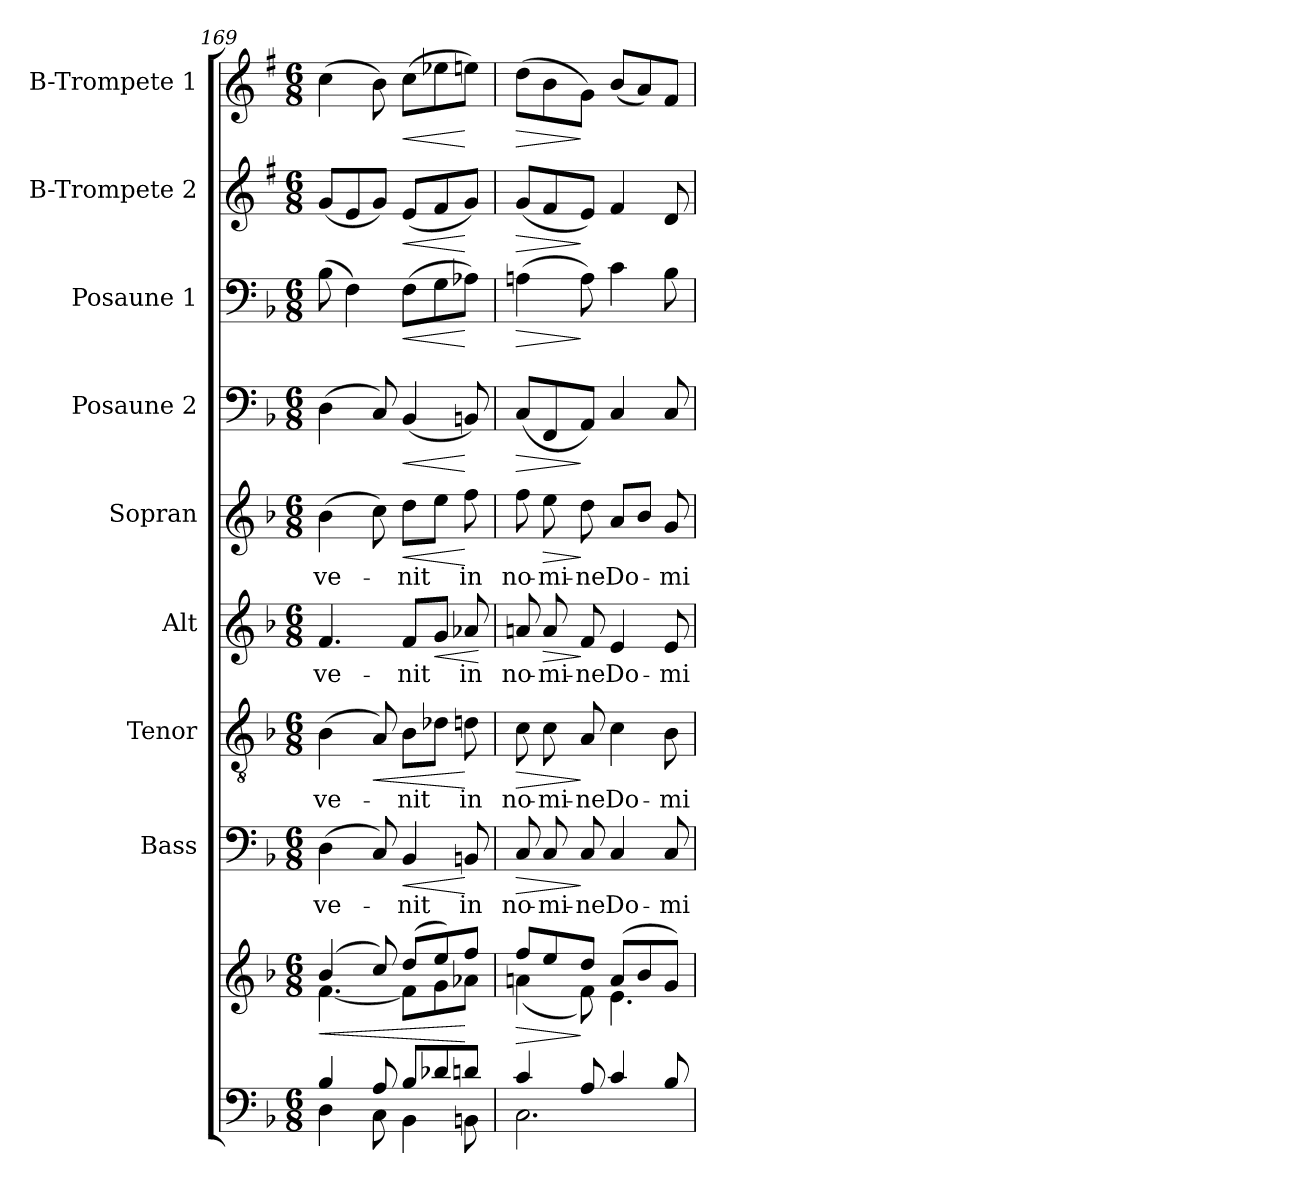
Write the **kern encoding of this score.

**kern	**kern	**dynam	**kern	**text	**dynam	**kern	**text	**dynam	**kern	**text	**dynam	**kern	**text	**dynam	**kern	**dynam	**kern	**dynam	**kern	**dynam	**kern	**dynam
*part9	*part9	*part9	*part8	*part8	*part8	*part7	*part7	*part7	*part6	*part6	*part6	*part5	*part5	*part5	*part4	*part4	*part3	*part3	*part2	*part2	*part1	*part1
*staff10	*staff9	*staff9/10	*staff8	*staff8	*staff8	*staff7	*staff7	*staff7	*staff6	*staff6	*staff6	*staff5	*staff5	*staff5	*staff4	*staff4	*staff3	*staff3	*staff2	*staff2	*staff1	*staff1
*	*	*	*I"Bass	*	*	*I"Tenor	*	*	*I"Alt	*	*	*I"Sopran	*	*	*I"Posaune 2	*	*I"Posaune 1	*	*I"B-Trompete 2	*	*I"B-Trompete 1	*
*	*	*	*I'B.	*	*	*I'T.	*	*	*I'A.	*	*	*I'S.	*	*	*I'Pos. 2	*	*I'Pos. 1	*	*I'B Trp. 2	*	*I'B Trp. 1	*
*clefF4	*clefG2	*	*clefF4	*	*	*clefGv2	*	*	*clefG2	*	*	*clefG2	*	*	*clefF4	*	*clefF4	*	*clefG2	*	*clefG2	*
*	*	*	*	*	*	*	*	*	*	*	*	*	*	*	*	*	*	*	*ITrd1c2	*	*ITrd1c2	*
*k[b-]	*k[b-]	*	*k[b-]	*	*	*k[b-]	*	*	*k[b-]	*	*	*k[b-]	*	*	*k[b-]	*	*k[b-]	*	*k[b-]	*	*k[b-]	*
*F:	*F:	*	*F:	*	*	*F:	*	*	*F:	*	*	*F:	*	*	*F:	*	*F:	*	*F:	*	*F:	*
*M6/8	*M6/8	*	*M6/8	*	*	*M6/8	*	*	*M6/8	*	*	*M6/8	*	*	*M6/8	*	*M6/8	*	*M6/8	*	*M6/8	*
=169	=169	=169	=169	=169	=169	=169	=169	=169	=169	=169	=169	=169	=169	=169	=169	=169	=169	=169	=169	=169	=169	=169
*^	*	*	*	*	*	*	*	*	*	*	*	*	*	*	*	*	*	*	*	*	*	*
!	!	!	!LO:HP:b	!	!LO:LY:b	!	!	!LO:LY:b	!	!	!LO:LY:b	!	!	!LO:LY:b	!	!	!	!	!	!	!	!	!
*	*	*^	*	*	*	*	*	*	*	*	*	*	*	*	*	*	*	*	*	*	*	*	*
4B-/	4D\	(4b-/	[<4.f\	<	(>4D\	ve-	.	(>4B-\	ve-	.	4.f/	ve-	.	(>4b-\	ve-	.	(>4D\	.	(>8B-\	.	(<8f/L	.	(>4b-\	.
.	.	.	.	.	.	.	.	.	.	.	.	.	.	.	.	.	.	.	4F\)	.	8d/	.	.	.
!	!	!	!	!	!	!	!	!	!	!LO:HP:b	!	!	!	!	!	!	!	!	!	!	!	!	!	!
8A/	8C\	8cc/)	.	.	8C/)	.	.	8A/)	.	<	.	.	.	8cc\)	.	.	8C/)	.	.	.	8f/J)	.	8a\)	.
!	!	!	!	!	!	!LO:LY:b	!LO:HP:b	!	!LO:LY:b	!	!	!LO:LY:b	!	!	!LO:LY:b	!LO:HP:b	!	!LO:HP:b	!	!LO:HP:b	!	!LO:HP:b	!	!LO:HP:b
8B-/L	4BB-\	(>8dd/L	8f\L]	.	4BB-/	-nit	<	8B-\L	-nit	.	8f/L	-nit	.	8dd\L	-nit	<	(<4BB-/	<	(>8F\L	<	(<8d/L	<	(>8b-\L	<
!	!	!	!	!	!	!	!	!	!	!	!	!	!LO:HP:b	!	!	!	!	!	!	!	!	!	!	!
8d-X/	.	8ee/)	8g\	.	.	.	.	8d-X\J	.	.	8g/J	.	<	8ee\J	.	.	.	.	8G\	.	8e/	.	8dd-X\	.
!	!	!	!	!	!	!LO:LY:b	!	!	!LO:LY:b	!	!	!LO:LY:b	!	!	!LO:LY:b	!	!	!	!	!	!	!	!	!
8dn/J	8BBn\	8ff/J	8a-X\J	[	8BBn/	in	[	8dn\	in	[	8a-X/	in	.	8ff\	in	[	8BBn/)	[	8A-X\J)	[	8f/J)	[	8ddn\J)	[
*v	*v	*	*	*	*	*	*	*	*	*	*	*	*	*	*	*	*	*	*	*	*	*	*	*
*	*v	*v	*	*	*	*	*	*	*	*	*	*	*	*	*	*	*	*	*	*	*	*	*
.	.	.	.	.	.	.	.	.	.	.	[	.	.	.	.	.	.	.	.	.	.	.
=170	=170	=170	=170	=170	=170	=170	=170	=170	=170	=170	=170	=170	=170	=170	=170	=170	=170	=170	=170	=170	=170	=170
*^	*	*	*	*	*	*	*	*	*	*	*	*	*	*	*	*	*	*	*	*	*	*
!	!	!	!LO:HP:b	!	!LO:LY:b	!LO:HP:b	!	!LO:LY:b	!LO:HP:b	!	!LO:LY:b	!	!	!LO:LY:b	!	!	!LO:HP:b	!	!LO:HP:b	!	!LO:HP:b	!	!LO:HP:b
*	*	*^	*	*	*	*	*	*	*	*	*	*	*	*	*	*	*	*	*	*	*	*	*
4c/	2.C\	8ff/L	(<4an\	>	8C/	no-	>	8c\	no-	>	8an/	no-	.	8ff\	no-	.	(<8C/L	>	(>4An\	>	(<8f/L	>	(<8cc\L	>
!	!	!	!	!	!	!LO:LY:b	!	!	!LO:LY:b	!	!	!LO:LY:b	!LO:HP:b	!	!LO:LY:b	!LO:HP:b	!	!	!	!	!	!	!	!
.	.	8ee/	.	.	8C/	-mi-	.	8c\	-mi-	.	8a/	-mi-	>	8ee\	-mi-	>	8FF/	.	.	.	8e/	.	8a\	.
!	!	!	!	!	!	!LO:LY:b	!	!	!LO:LY:b	!	!	!LO:LY:b	!	!	!LO:LY:b	!	!	!	!	!	!	!	!	!
8A/	.	8dd/J	8f\)	]	8C/	-ne	]	8A/	-ne	]	8f/	-ne	]	8dd\	-ne	]	8AA/J)	]	8A\)	]	8d/J)	]	8f\J)	]
!	!	!	!	!	!	!LO:LY:b	!	!	!LO:LY:b	!	!	!LO:LY:b	!	!	!LO:LY:b	!	!	!	!	!	!	!	!	!
4c/	.	(>8a/L	4.e\	.	4C/	Do-	.	4c\	Do-	.	4e/	Do-	.	8a/L	Do-	.	4C/	.	4c\	.	4e/	.	(<8a/L	.
.	.	8b-/	.	.	.	.	.	.	.	.	.	.	.	8b-/J	.	.	.	.	.	.	.	.	8g/)	.
!	!	!	!	!	!	!LO:LY:b	!	!	!LO:LY:b	!	!	!LO:LY:b	!	!	!LO:LY:b	!	!	!	!	!	!	!	!	!
8B-/	.	8g/J)	.	.	8C/	-mi-	.	8B-\	-mi-	.	8e/	-mi-	.	8g/	-mi-	.	8C/	.	8B-\	.	8c/	.	8e/J	.
*v	*v	*	*	*	*	*	*	*	*	*	*	*	*	*	*	*	*	*	*	*	*	*	*	*
*	*v	*v	*	*	*	*	*	*	*	*	*	*	*	*	*	*	*	*	*	*	*	*	*
=	=	=	=	=	=	=	=	=	=	=	=	=	=	=	=	=	=	=	=	=	=	=
*-	*-	*-	*-	*-	*-	*-	*-	*-	*-	*-	*-	*-	*-	*-	*-	*-	*-	*-	*-	*-	*-	*-
